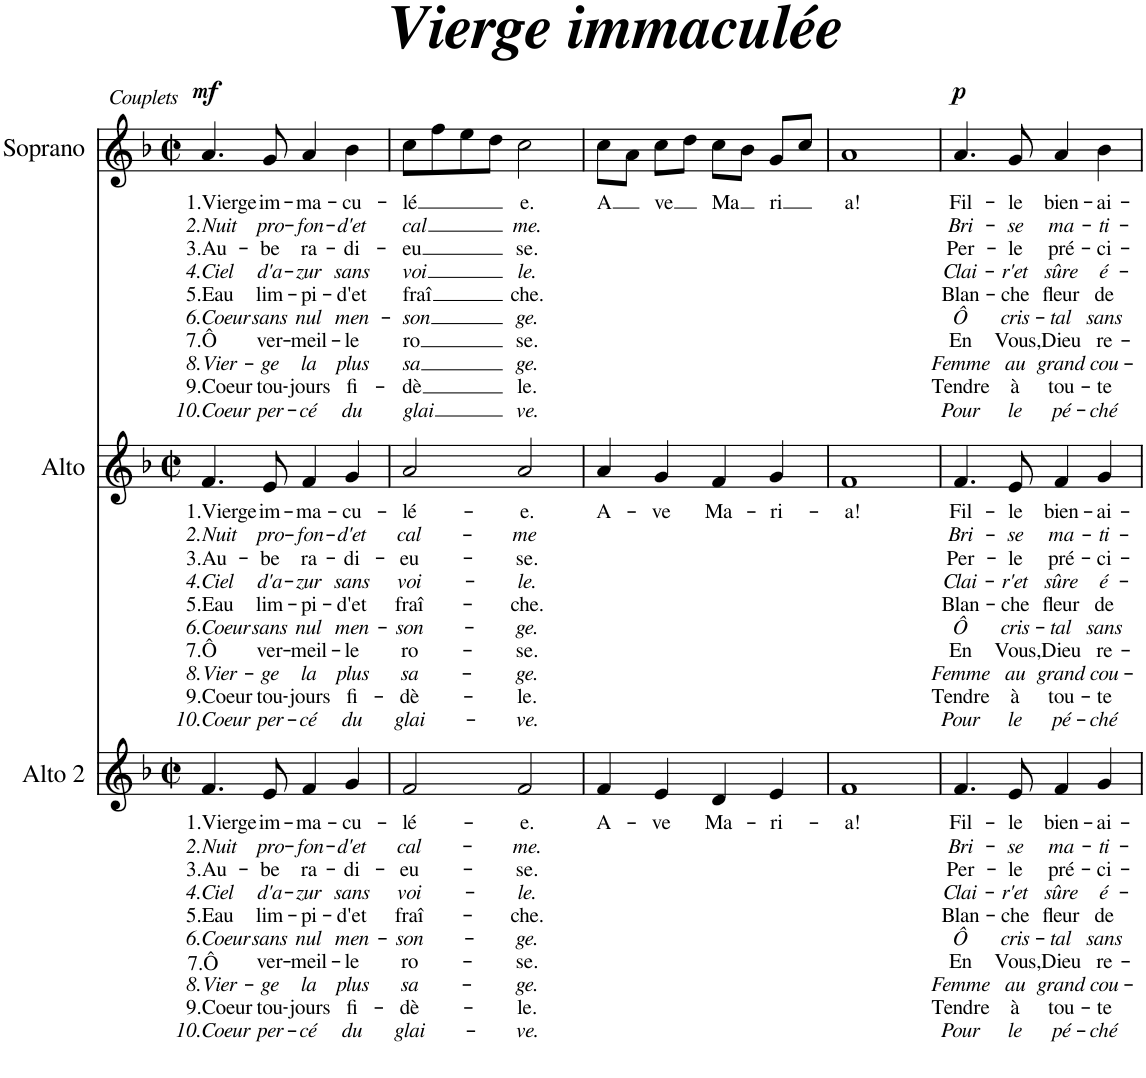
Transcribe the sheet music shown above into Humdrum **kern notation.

**kern	**text	**text	**text	**text	**text	**text	**text	**text	**text	**text	**kern	**text	**text	**text	**text	**text	**text	**text	**text	**text	**text	**kern	**text	**text	**text	**text	**text	**text	**text	**text	**text	**text	**dynam
*part3	*part3	*part3	*part3	*part3	*part3	*part3	*part3	*part3	*part3	*part3	*part2	*part2	*part2	*part2	*part2	*part2	*part2	*part2	*part2	*part2	*part2	*part1	*part1	*part1	*part1	*part1	*part1	*part1	*part1	*part1	*part1	*part1	*part1
*staff3	*staff3	*staff3	*staff3	*staff3	*staff3	*staff3	*staff3	*staff3	*staff3	*staff3	*staff2	*staff2	*staff2	*staff2	*staff2	*staff2	*staff2	*staff2	*staff2	*staff2	*staff2	*staff1	*staff1	*staff1	*staff1	*staff1	*staff1	*staff1	*staff1	*staff1	*staff1	*staff1	*staff1
*I"Alto 2	*	*	*	*	*	*	*	*	*	*	*I"Alto	*	*	*	*	*	*	*	*	*	*	*I"Soprano	*	*	*	*	*	*	*	*	*	*	*
*I'A. 2	*	*	*	*	*	*	*	*	*	*	*I'A.	*	*	*	*	*	*	*	*	*	*	*I'S.	*	*	*	*	*	*	*	*	*	*	*
*clefG2	*	*	*	*	*	*	*	*	*	*	*clefG2	*	*	*	*	*	*	*	*	*	*	*clefG2	*	*	*	*	*	*	*	*	*	*	*
*k[b-]	*	*	*	*	*	*	*	*	*	*	*k[b-]	*	*	*	*	*	*	*	*	*	*	*k[b-]	*	*	*	*	*	*	*	*	*	*	*
*M2/2	*	*	*	*	*	*	*	*	*	*	*M2/2	*	*	*	*	*	*	*	*	*	*	*M2/2	*	*	*	*	*	*	*	*	*	*	*
*met(c|)	*	*	*	*	*	*	*	*	*	*	*met(c|)	*	*	*	*	*	*	*	*	*	*	*met(c|)	*	*	*	*	*	*	*	*	*	*	*
=1	=1	=1	=1	=1	=1	=1	=1	=1	=1	=1	=1	=1	=1	=1	=1	=1	=1	=1	=1	=1	=1	=1	=1	=1	=1	=1	=1	=1	=1	=1	=1	=1	=1
!	!	!	!	!	!	!	!	!	!	!	!	!	!	!	!	!	!	!	!	!	!	!LO:TX:a:i:t=Couplets	!	!	!	!	!	!	!	!	!	!	!
!	!LO:LY:b	!LO:LY:b	!LO:LY:b	!LO:LY:b	!LO:LY:b	!LO:LY:b	!LO:LY:b	!LO:LY:b	!LO:LY:b	!LO:LY:b	!	!LO:LY:b	!LO:LY:b	!LO:LY:b	!LO:LY:b	!LO:LY:b	!LO:LY:b	!LO:LY:b	!LO:LY:b	!LO:LY:b	!LO:LY:b	!	!LO:LY:b	!LO:LY:b	!LO:LY:b	!LO:LY:b	!LO:LY:b	!LO:LY:b	!LO:LY:b	!LO:LY:b	!LO:LY:b	!LO:LY:b	!LO:DY:a
4.f/	1.Vierge	2.Nuit	3.Au-	4.Ciel	5.Eau	6.Coeur	7.Ô	8.Vier-	9.Coeur	10.Coeur	4.f/	1.Vierge	2.Nuit	3.Au-	4.Ciel	5.Eau	6.Coeur	7.Ô	8.Vier-	9.Coeur	10.Coeur	4.a/	1.Vierge	2.Nuit	3.Au-	4.Ciel	5.Eau	6.Coeur	7.Ô	8.Vier-	9.Coeur	10.Coeur	mf
!	!LO:LY:b	!LO:LY:b	!LO:LY:b	!LO:LY:b	!LO:LY:b	!LO:LY:b	!LO:LY:b	!LO:LY:b	!LO:LY:b	!LO:LY:b	!	!LO:LY:b	!LO:LY:b	!LO:LY:b	!LO:LY:b	!LO:LY:b	!LO:LY:b	!LO:LY:b	!LO:LY:b	!LO:LY:b	!LO:LY:b	!	!LO:LY:b	!LO:LY:b	!LO:LY:b	!LO:LY:b	!LO:LY:b	!LO:LY:b	!LO:LY:b	!LO:LY:b	!LO:LY:b	!LO:LY:b	!
8e/	im-	pro-	-be	d'a-	lim-	sans	ver-	-ge	tou-	per-	8e/	im-	pro-	-be	d'a-	lim-	sans	ver-	-ge	tou-	per-	8g/	im-	pro-	-be	d'a-	lim-	sans	ver-	-ge	tou-	per-	.
!	!LO:LY:b	!LO:LY:b	!LO:LY:b	!LO:LY:b	!LO:LY:b	!LO:LY:b	!LO:LY:b	!LO:LY:b	!LO:LY:b	!LO:LY:b	!	!LO:LY:b	!LO:LY:b	!LO:LY:b	!LO:LY:b	!LO:LY:b	!LO:LY:b	!LO:LY:b	!LO:LY:b	!LO:LY:b	!LO:LY:b	!	!LO:LY:b	!LO:LY:b	!LO:LY:b	!LO:LY:b	!LO:LY:b	!LO:LY:b	!LO:LY:b	!LO:LY:b	!LO:LY:b	!LO:LY:b	!
4f/	-ma-	-fon-	ra-	-zur	-pi-	nul	-meil-	la	-jours	-cé	4f/	-ma-	-fon-	ra-	-zur	-pi-	nul	-meil-	la	-jours	-cé	4a/	-ma-	-fon-	ra-	-zur	-pi-	nul	-meil-	la	-jours	-cé	.
!	!LO:LY:b	!LO:LY:b	!LO:LY:b	!LO:LY:b	!LO:LY:b	!LO:LY:b	!LO:LY:b	!LO:LY:b	!LO:LY:b	!LO:LY:b	!	!LO:LY:b	!LO:LY:b	!LO:LY:b	!LO:LY:b	!LO:LY:b	!LO:LY:b	!LO:LY:b	!LO:LY:b	!LO:LY:b	!LO:LY:b	!	!LO:LY:b	!LO:LY:b	!LO:LY:b	!LO:LY:b	!LO:LY:b	!LO:LY:b	!LO:LY:b	!LO:LY:b	!LO:LY:b	!LO:LY:b	!
4g/	-cu-	-d'et	-di-	sans	-d'et	men-	-le	plus	fi-	du	4g/	-cu-	-d'et	-di-	sans	-d'et	men-	-le	plus	fi-	du	4b-\	-cu-	-d'et	-di-	sans	-d'et	men-	-le	plus	fi-	du	.
=2	=2	=2	=2	=2	=2	=2	=2	=2	=2	=2	=2	=2	=2	=2	=2	=2	=2	=2	=2	=2	=2	=2	=2	=2	=2	=2	=2	=2	=2	=2	=2	=2	=2
!	!LO:LY:b	!LO:LY:b	!LO:LY:b	!LO:LY:b	!LO:LY:b	!LO:LY:b	!LO:LY:b	!LO:LY:b	!LO:LY:b	!LO:LY:b	!	!LO:LY:b	!LO:LY:b	!LO:LY:b	!LO:LY:b	!LO:LY:b	!LO:LY:b	!LO:LY:b	!LO:LY:b	!LO:LY:b	!LO:LY:b	!	!LO:LY:b	!LO:LY:b	!LO:LY:b	!LO:LY:b	!LO:LY:b	!LO:LY:b	!LO:LY:b	!LO:LY:b	!LO:LY:b	!LO:LY:b	!
2f/	-lé-	cal-	-eu-	voi-	fraî-	-son-	ro-	sa-	-dè-	glai-	2a/	-lé-	cal-	-eu-	voi-	fraî-	-son-	ro-	sa-	-dè-	glai-	8cc\L	-lé	cal	-eu	voi	fraî	-son	ro	sa	-dè	glai	.
.	.	.	.	.	.	.	.	.	.	.	.	.	.	.	.	.	.	.	.	.	.	8ff\	.	.	.	.	.	.	.	.	.	.	.
.	.	.	.	.	.	.	.	.	.	.	.	.	.	.	.	.	.	.	.	.	.	8ee\	.	.	.	.	.	.	.	.	.	.	.
.	.	.	.	.	.	.	.	.	.	.	.	.	.	.	.	.	.	.	.	.	.	8dd\J	.	.	.	.	.	.	.	.	.	.	.
!	!LO:LY:b	!LO:LY:b	!LO:LY:b	!LO:LY:b	!LO:LY:b	!LO:LY:b	!LO:LY:b	!LO:LY:b	!LO:LY:b	!LO:LY:b	!	!LO:LY:b	!LO:LY:b	!LO:LY:b	!LO:LY:b	!LO:LY:b	!LO:LY:b	!LO:LY:b	!LO:LY:b	!LO:LY:b	!LO:LY:b	!	!LO:LY:b	!LO:LY:b	!LO:LY:b	!LO:LY:b	!LO:LY:b	!LO:LY:b	!LO:LY:b	!LO:LY:b	!LO:LY:b	!LO:LY:b	!
2f/	-e.	-me.	-se.	-le.	-che.	-ge.	-se.	-ge.	-le.	-ve.	2a/	-e.	-me	-se.	-le.	-che.	-ge.	-se.	-ge.	-le.	-ve.	2cc\	e.	me.	se.	le.	che.	ge.	se.	ge.	le.	ve.	.
=3	=3	=3	=3	=3	=3	=3	=3	=3	=3	=3	=3	=3	=3	=3	=3	=3	=3	=3	=3	=3	=3	=3	=3	=3	=3	=3	=3	=3	=3	=3	=3	=3	=3
!	!LO:LY:b	!	!	!	!	!	!	!	!	!	!	!LO:LY:b	!	!	!	!	!	!	!	!	!	!	!LO:LY:b	!	!	!	!	!	!	!	!	!	!
4f/	A-	.	.	.	.	.	.	.	.	.	4a/	A-	.	.	.	.	.	.	.	.	.	8cc\L	A	.	.	.	.	.	.	.	.	.	.
.	.	.	.	.	.	.	.	.	.	.	.	.	.	.	.	.	.	.	.	.	.	8a\J	.	.	.	.	.	.	.	.	.	.	.
!	!LO:LY:b	!	!	!	!	!	!	!	!	!	!	!LO:LY:b	!	!	!	!	!	!	!	!	!	!	!LO:LY:b	!	!	!	!	!	!	!	!	!	!
4e/	-ve	.	.	.	.	.	.	.	.	.	4g/	-ve	.	.	.	.	.	.	.	.	.	8cc\L	ve	.	.	.	.	.	.	.	.	.	.
.	.	.	.	.	.	.	.	.	.	.	.	.	.	.	.	.	.	.	.	.	.	8dd\J	.	.	.	.	.	.	.	.	.	.	.
!	!LO:LY:b	!	!	!	!	!	!	!	!	!	!	!LO:LY:b	!	!	!	!	!	!	!	!	!	!	!LO:LY:b	!	!	!	!	!	!	!	!	!	!
4d/	Ma-	.	.	.	.	.	.	.	.	.	4f/	Ma-	.	.	.	.	.	.	.	.	.	8cc\L	Ma	.	.	.	.	.	.	.	.	.	.
.	.	.	.	.	.	.	.	.	.	.	.	.	.	.	.	.	.	.	.	.	.	8b-\J	.	.	.	.	.	.	.	.	.	.	.
!	!LO:LY:b	!	!	!	!	!	!	!	!	!	!	!LO:LY:b	!	!	!	!	!	!	!	!	!	!	!LO:LY:b	!	!	!	!	!	!	!	!	!	!
4e/	-ri-	.	.	.	.	.	.	.	.	.	4g/	-ri-	.	.	.	.	.	.	.	.	.	8g/L	ri	.	.	.	.	.	.	.	.	.	.
.	.	.	.	.	.	.	.	.	.	.	.	.	.	.	.	.	.	.	.	.	.	8cc/J	.	.	.	.	.	.	.	.	.	.	.
=4	=4	=4	=4	=4	=4	=4	=4	=4	=4	=4	=4	=4	=4	=4	=4	=4	=4	=4	=4	=4	=4	=4	=4	=4	=4	=4	=4	=4	=4	=4	=4	=4	=4
!	!LO:LY:b	!	!	!	!	!	!	!	!	!	!	!LO:LY:b	!	!	!	!	!	!	!	!	!	!	!LO:LY:b	!	!	!	!	!	!	!	!	!	!
1f	-a!	.	.	.	.	.	.	.	.	.	1f	-a!	.	.	.	.	.	.	.	.	.	1a	a!	.	.	.	.	.	.	.	.	.	.
=5	=5	=5	=5	=5	=5	=5	=5	=5	=5	=5	=5	=5	=5	=5	=5	=5	=5	=5	=5	=5	=5	=5	=5	=5	=5	=5	=5	=5	=5	=5	=5	=5	=5
!	!LO:LY:b	!LO:LY:b	!LO:LY:b	!LO:LY:b	!LO:LY:b	!LO:LY:b	!LO:LY:b	!LO:LY:b	!LO:LY:b	!LO:LY:b	!	!LO:LY:b	!LO:LY:b	!LO:LY:b	!LO:LY:b	!LO:LY:b	!LO:LY:b	!LO:LY:b	!LO:LY:b	!LO:LY:b	!LO:LY:b	!	!LO:LY:b	!LO:LY:b	!LO:LY:b	!LO:LY:b	!LO:LY:b	!LO:LY:b	!LO:LY:b	!LO:LY:b	!LO:LY:b	!LO:LY:b	!LO:DY:a
4.f/	Fil-	Bri-	Per-	Clai-	Blan-	Ô	En	Femme	Tendre	Pour	4.f/	Fil-	Bri-	Per-	Clai-	Blan-	Ô	En	Femme	Tendre	Pour	4.a/	Fil-	Bri-	Per-	Clai-	Blan-	Ô	En	Femme	Tendre	Pour	p
!	!LO:LY:b	!LO:LY:b	!LO:LY:b	!LO:LY:b	!LO:LY:b	!LO:LY:b	!LO:LY:b	!LO:LY:b	!LO:LY:b	!LO:LY:b	!	!LO:LY:b	!LO:LY:b	!LO:LY:b	!LO:LY:b	!LO:LY:b	!LO:LY:b	!LO:LY:b	!LO:LY:b	!LO:LY:b	!LO:LY:b	!	!LO:LY:b	!LO:LY:b	!LO:LY:b	!LO:LY:b	!LO:LY:b	!LO:LY:b	!LO:LY:b	!LO:LY:b	!LO:LY:b	!LO:LY:b	!
8e/	-le	-se	-le	-r'et	-che	cris-	Vous,	au	à	le	8e/	-le	-se	-le	-r'et	-che	cris-	Vous,	au	à	le	8g/	-le	-se	-le	-r'et	-che	cris-	Vous,	au	à	le	.
!	!LO:LY:b	!LO:LY:b	!LO:LY:b	!LO:LY:b	!LO:LY:b	!LO:LY:b	!LO:LY:b	!LO:LY:b	!LO:LY:b	!LO:LY:b	!	!LO:LY:b	!LO:LY:b	!LO:LY:b	!LO:LY:b	!LO:LY:b	!LO:LY:b	!LO:LY:b	!LO:LY:b	!LO:LY:b	!LO:LY:b	!	!LO:LY:b	!LO:LY:b	!LO:LY:b	!LO:LY:b	!LO:LY:b	!LO:LY:b	!LO:LY:b	!LO:LY:b	!LO:LY:b	!LO:LY:b	!
4f/	bien-	ma-	pré-	sûre	fleur	-tal	Dieu	grand	tou-	pé-	4f/	bien-	ma-	pré-	sûre	fleur	-tal	Dieu	grand	tou-	pé-	4a/	bien-	ma-	pré-	sûre	fleur	-tal	Dieu	grand	tou-	pé-	.
!	!LO:LY:b	!LO:LY:b	!LO:LY:b	!LO:LY:b	!LO:LY:b	!LO:LY:b	!LO:LY:b	!LO:LY:b	!LO:LY:b	!LO:LY:b	!	!LO:LY:b	!LO:LY:b	!LO:LY:b	!LO:LY:b	!LO:LY:b	!LO:LY:b	!LO:LY:b	!LO:LY:b	!LO:LY:b	!LO:LY:b	!	!LO:LY:b	!LO:LY:b	!LO:LY:b	!LO:LY:b	!LO:LY:b	!LO:LY:b	!LO:LY:b	!LO:LY:b	!LO:LY:b	!LO:LY:b	!
4g/	-ai-	-ti-	-ci-	é-	de	sans	re-	cou-	-te	-ché	4g/	-ai-	-ti-	-ci-	é-	de	sans	re-	cou-	-te	-ché	4b-\	-ai-	-ti-	-ci-	é-	de	sans	re-	cou-	-te	-ché	.
=	=	=	=	=	=	=	=	=	=	=	=	=	=	=	=	=	=	=	=	=	=	=	=	=	=	=	=	=	=	=	=	=	=
*-	*-	*-	*-	*-	*-	*-	*-	*-	*-	*-	*-	*-	*-	*-	*-	*-	*-	*-	*-	*-	*-	*-	*-	*-	*-	*-	*-	*-	*-	*-	*-	*-	*-
